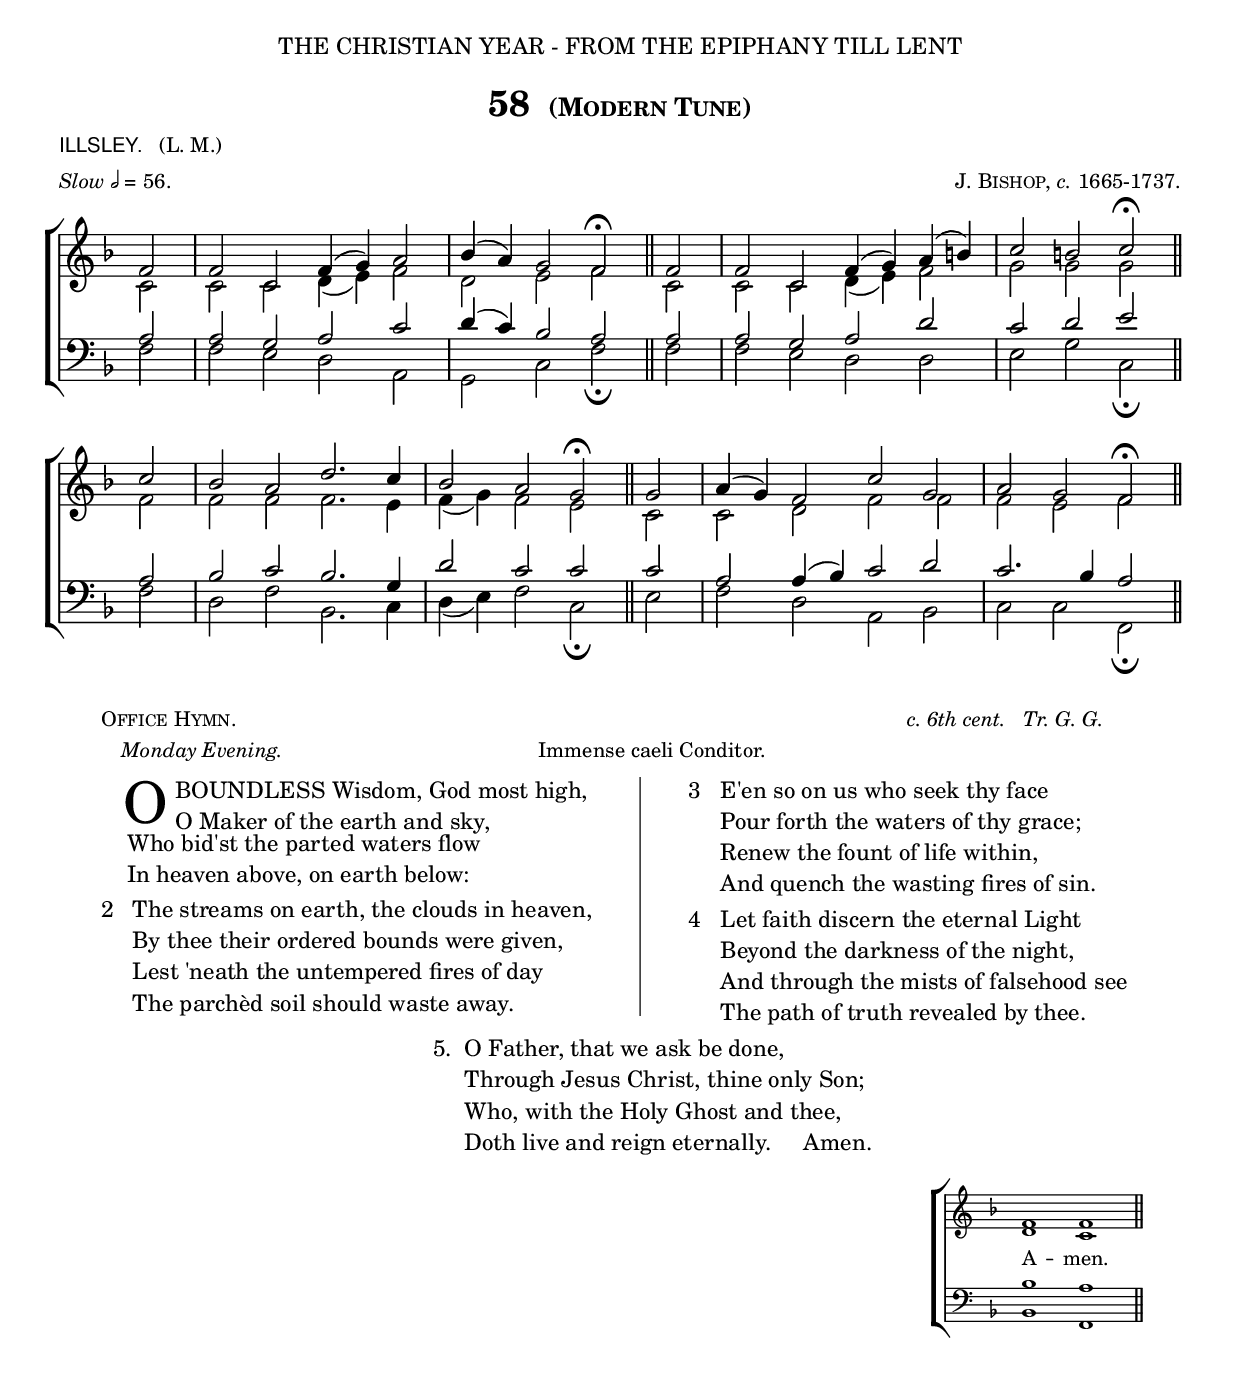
%%%116a.png
%%%Hymn 58 modern tune. Illsley. O Boundless Wisdom
%%%Version 2

\version "2.10"

\header {
	dedication = \markup { \center-align { \line {  "THE CHRISTIAN YEAR - FROM THE EPIPHANY TILL LENT" } 
					       \hspace #1
						} }	
  title = \markup { "58 " \large \smallCaps "(Modern Tune)" }
			       
  arranger = \markup { \small { \smallCaps "J. Bishop," \italic "c." "1665-1737."} }
  poet = \markup { \small { \sans  "ILLSLEY." \hspace #1 \roman { "(L. M.)"} } }
  meter = \markup { \small { \italic {Slow} \fontsize #-5 \general-align #Y #DOWN \note #"2" #1 = 56.} }
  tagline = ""
}


global = {
  \time 4/2 
  \key f \major 
  \set Staff.midiInstrument = "church organ"
}	   
	      
soprano = \relative c' {
  \partial 2 f2 | f2 c2 f4( g4) a2 | bes4( a4) g2 f2 ^\fermata \bar "||" 
      f2 | f2 c2 f4( g4) a4( b4) | c2 b2 c2 ^\fermata \bar "||" \break
  c2 | bes2 a2 d2. c4 | bes2 a2 g2 ^\fermata \bar "||" 
      g2 | a4( g4) f2 c'2 g2 | a2 g2 f2 ^\fermata \bar "||"
}

alto = \relative c' {
  c2 | c2 c2 d4( e4) f2 | d2 e2 f2 \bar "||" 
      c2 | c2 c2 d4( e4) f2 | g2 g2 g2 \bar "||" \break
  f2 | f2 f2 f2. e4 | f4( g4) f2 e2 \bar "||" 
      c2 | c2 d2 f2 f2 | f2 e2 f2 \bar "||"
}

tenor = \relative c { \clef bass
  a'2 | a2 g2 a2 c2 | d4( c4) bes2 a2 \bar "||" 
      a2 | a2 g2 a2 d2 | c2 d2 e2 \bar "||" \break
  a,2 | bes2 c2 bes2. g4 | d'2 c2 c2  \bar "||" 
      c2 | a2 a4( bes4) c2 d2 | c2. bes4 a2  \bar "||"  
}

bass = \relative c { \clef bass
  f2 | f2 e2 d2 a2 | g2 c2 f2 _\fermata \bar "||" 
      f2 | f2 e2 d2 d2 | e2 g2 c,2 _\fermata \bar "||" 
  f2 | d2 f2 bes,2. c4 | d4( e4) f2 c2 _\fermata \bar "||" 
      e2 | f2 d2 a2 bes2 | c2 c2 f,2 _\fermata \bar "||" 
}


#(ly:set-option 'point-and-click #f)

\paper {
  #(set-paper-size "a4")
%  annotate-spacing = ##t
  print-page-number = ##f
  ragged-last-bottom = ##t
  ragged-bottom = ##t
}


\book{

%%% Score block
	
\score{
\new ChoirStaff	
 <<

	\context Staff = upper << 
	\context Voice = sopranos { \voiceOne \global \soprano }
	\context Voice = altos    {\voiceTwo \global \alto }
	                      >>
	\context Staff = lower <<
	\context Voice = tenors { \voiceOne \global \tenor }
	\context Voice = basses { \voiceTwo \global \bass }
			        >> 
 >>
 
\layout {
		indent=0
%		\context { \Score timing = ##f }
		\context { \Score \remove "Bar_number_engraver" }
		\context { \Staff \remove "Time_signature_engraver" }
		\context { \Score \remove "Mark_engraver"  }
                \context { \Staff \consists "Mark_engraver"  }
	}

%%% Main midi	
	
\midi { 
   \context { \Score tempoWholesPerMinute = #(ly:make-moment 56 2) }
       }	
} %%score bracket

%%% Lyric Titles

\markup {
	\column {
	    \line { \small { \hspace #4 \smallCaps "Office Hymn." \hspace #64 \italic {"c. 6th cent.   Tr. G. G."} } }  
	    \line { \small { \hspace #6 \italic "Monday Evening." \hspace #24 "Immense caeli Conditor."} }
} }
   
%%% Lyrics in 2 columns with dividing line

\markup { \hspace #4   %%add space as necc. to center the column
          \column { %% super column of everything
	    \line { %% a master line of 3 columns    
		\column { %% column 1
	        \hspace #1 % adds vertical spacing between verses
	              \column { %%stanza 1 is a column of 2 lines  
	                  \line { \hspace #2.2 \column { \lower #2.4 \fontsize #8 "O" }   %%Drop Cap goes here
				  \hspace #-1.2    %% adjust this if other letters are too far from Drop Cap
				  \column  { \raise #0.0 "  BOUNDLESS Wisdom, God most high," "  O Maker of the earth and sky," } }          
	                  \line {  \hspace #2.5  %%adjust hspace until this line left edge is flush with Drop Cap
				   \lower  #1.56  %%adjust this until the line spacing looks right
				   \column {   
					   "Who bid'st the parted waters flow"
					   "In heaven above, on earth below:"
			  		}}
			       
			           } %% finish stanza 1
		\hspace #1 
           		\line { "2  "
			   \column {	     
				   "The streams on earth, the clouds in heaven,"
				   "By thee their ordered bounds were given,"
				   "Lest 'neath the untempered fires of day"
				   "The parchèd soil should waste away."
			}}
		}  %% finish Page column 1
		
	\hspace #4 %%adds horizontal space columns 1 and 2   
			   
	\column { \filled-box #'(0.0 . 0.1) #'( -24 . -1) #0 }       %%Column 2. This is the line dviding the columns 1 and 3. 
			   	   
	\hspace #4 %%adds horizontal space between columns 2 and 3	
	
	\column { %%start page column 3		
 
	   \hspace #1 % adds vertical spacing between verses
           		\line { "3  "
			  \column {	     
				  "E'en so on us who seek thy face"
				  "Pour forth the waters of thy grace;"
				  "Renew the fount of life within,"
				  "And quench the wasting fires of sin."
			}}
		\hspace #1 
           		\line {"4  "
			  \column {	     
				  "Let faith discern the eternal Light"
				  "Beyond the darkness of the night,"
				  "And through the mists of falsehood see"
				  "The path of truth revealed by thee."
			}}
	    } %% end column 3
     } %% end master-line
    		\hspace #1 
           		\line { \hspace #32  "5. "
			  \column {	     
				  "O Father, that we ask be done,"
				  "Through Jesus Christ, thine only Son;"
				  "Who, with the Holy Ghost and thee,"
				  "Doth live and reign eternally.     Amen."
     			}}
}
} %%% lyric markup bracket	  


%%% Amen score block

\score{
  \new ChoirStaff
   <<
        \context Staff = upper \with { fontSize = #-3  \override StaffSymbol #'staff-space = #(magstep -2) }  
	                      << 
	\context Voice = "sopranos" { \relative c' { \clef treble \global \voiceOne f1 f1 \bar "||" }}
	\context Voice = "altos"    { \relative c' {  \clef treble \global \voiceTwo d1 c1 \bar "||" }}
	                      >>
			      
	\context Lyrics \lyricsto "altos" { \override LyricText #'font-size = #-1 A -- men. }
	
	\context Staff = lower \with { fontSize = #-3  \override StaffSymbol #'staff-space = #(magstep -2) }  
	                       <<
	\context Voice = "tenors" { \relative c { \clef bass \global \voiceThree bes'1 a1 \bar "||" }}
	\context Voice = "basses" { \relative c { \clef bass \global \voiceFour  bes1 f1 \bar "||" }}
			        >> 
  >>			      

\header { breakbefore = ##f piece = " " opus = " " }

\layout { 
	\context { \Score timing = ##f }
	ragged-right = ##t
	indent = 15\cm
	\context { \Staff \remove Time_signature_engraver }

       }

%%% Amen midi         
\midi { \context { \Score tempoWholesPerMinute = #(ly:make-moment 56 2) }}       
       
}  

} %%book bracket